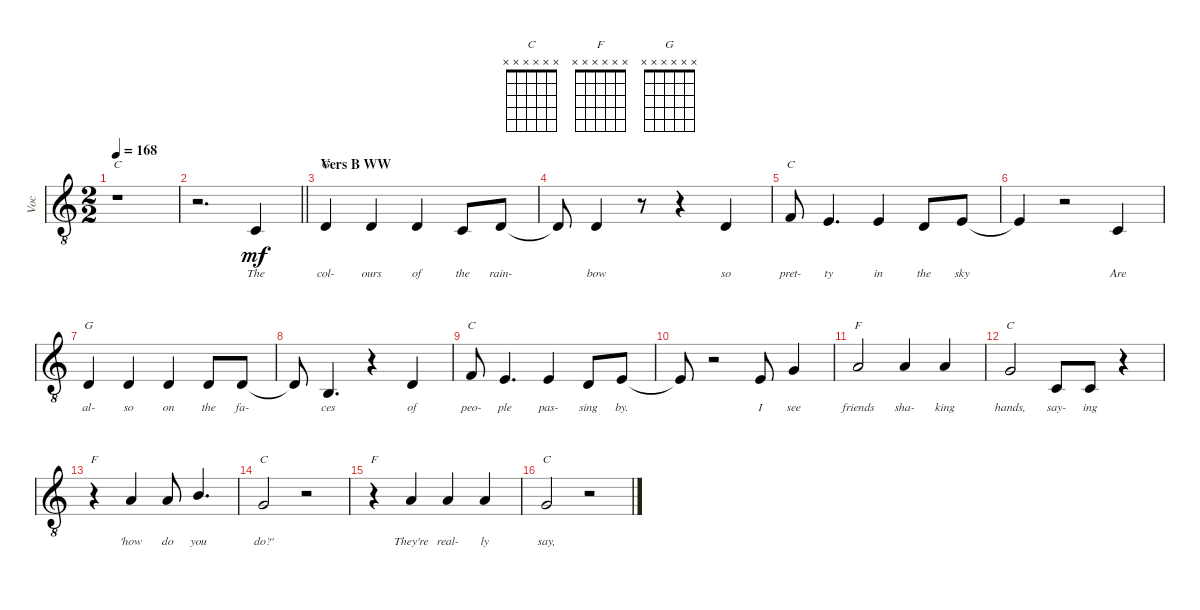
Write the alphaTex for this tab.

\bracketExtendMode groupsimilarinstruments
\multiTrackTrackNamePolicy hidden
\otherSystemsTrackNameOrientation horizontal
\track ("Vocals" "Voc") {instrument voiceoohs}
\staff {score}
\tuning (E4 B3 G3 D3 A2 E2)
\chord ("C" x x x x x x)
\chord ("F" x x x x x x)
\chord ("G" x x x x x x)
\ts (2 2)
\tempo 168
\clef g2
\ottava 8vb
\ks c
r.1{ch "C" dy mf beam Down} |
\barLineRight lightlight
r.2{d beam Down} 3.5.4{lyrics (0 "The") lyrics (1 "") lyrics (2 "") lyrics (3 "") lyrics (4 "") beam Up} |
\section ("" "Vers B WW")
0.4.4{ch "G" lyrics (0 "col-") lyrics (1 "") lyrics (2 "") lyrics (3 "") lyrics (4 "") beam Up} 0.4.4{lyrics (0 "ours") lyrics (1 "") lyrics (2 "") lyrics (3 "") lyrics (4 "") beam Up} 0.4.4{lyrics (0 "of") lyrics (1 "") lyrics (2 "") lyrics (3 "") lyrics (4 "") beam Up} 3.5.8{lyrics (0 "the") lyrics (1 "") lyrics (2 "") lyrics (3 "") lyrics (4 "") beam Up} 0.4.8{lyrics (0 "rain-") lyrics (1 "") lyrics (2 "") lyrics (3 "") lyrics (4 "") beam Up} |
0.4{t}.8{beam Up} 0.4.4{lyrics (0 "bow") lyrics (1 "") lyrics (2 "") lyrics (3 "") lyrics (4 "") beam Up} r.8{beam Up} r.4{beam Up} 5.5.4{lyrics (0 "so") lyrics (1 "") lyrics (2 "") lyrics (3 "") lyrics (4 "") beam Up} |
3.4.8{ch "C" lyrics (0 "pret-") lyrics (1 "") lyrics (2 "") lyrics (3 "") lyrics (4 "") beam Up} 2.4.4{d lyrics (0 "ty") lyrics (1 "") lyrics (2 "") lyrics (3 "") lyrics (4 "") beam Up} 2.4.4{lyrics (0 "in") lyrics (1 "") lyrics (2 "") lyrics (3 "") lyrics (4 "") beam Up} 0.4.8{lyrics (0 "the") lyrics (1 "") lyrics (2 "") lyrics (3 "") lyrics (4 "") beam Up} 2.4.8{lyrics (0 "sky") lyrics (1 "") lyrics (2 "") lyrics (3 "") lyrics (4 "") beam Up} |
2.4{t}.4{beam Up} r.2{beam Up} 3.5.4{lyrics (0 "Are") lyrics (1 "") lyrics (2 "") lyrics (3 "") lyrics (4 "") beam Up} |
0.4.4{ch "G" lyrics (0 "al-") lyrics (1 "") lyrics (2 "") lyrics (3 "") lyrics (4 "") beam Up} 0.4.4{lyrics (0 "so") lyrics (1 "") lyrics (2 "") lyrics (3 "") lyrics (4 "") beam Up} 0.4.4{lyrics (0 "on") lyrics (1 "") lyrics (2 "") lyrics (3 "") lyrics (4 "") beam Up} 0.4.8{lyrics (0 "the") lyrics (1 "") lyrics (2 "") lyrics (3 "") lyrics (4 "") beam Up} 0.4.8{lyrics (0 "fa-") lyrics (1 "") lyrics (2 "") lyrics (3 "") lyrics (4 "") beam Up} |
0.4{t}.8{beam Up} 2.5.4{d lyrics (0 "ces") lyrics (1 "") lyrics (2 "") lyrics (3 "") lyrics (4 "") beam Up} r.4{beam Up} 5.5.4{lyrics (0 "of") lyrics (1 "") lyrics (2 "") lyrics (3 "") lyrics (4 "") beam Up} |
3.4.8{ch "C" lyrics (0 "peo-") lyrics (1 "") lyrics (2 "") lyrics (3 "") lyrics (4 "") beam Up} 2.4.4{d lyrics (0 "ple") lyrics (1 "") lyrics (2 "") lyrics (3 "") lyrics (4 "") beam Up} 2.4.4{lyrics (0 "pas-") lyrics (1 "") lyrics (2 "") lyrics (3 "") lyrics (4 "") beam Up} 0.4.8{lyrics (0 "sing") lyrics (1 "") lyrics (2 "") lyrics (3 "") lyrics (4 "") beam Up} 2.4.8{lyrics (0 "by.") lyrics (1 "") lyrics (2 "") lyrics (3 "") lyrics (4 "") beam Up} |
2.4{t}.8{beam Up} r.2{beam Up} 2.4.8{lyrics (0 "I") lyrics (1 "") lyrics (2 "") lyrics (3 "") lyrics (4 "") beam Up} 0.3.4{lyrics (0 "see") lyrics (1 "") lyrics (2 "") lyrics (3 "") lyrics (4 "") beam Up} |
2.3.2{ch "F" lyrics (0 "friends") lyrics (1 "") lyrics (2 "") lyrics (3 "") lyrics (4 "") beam Up} 2.3.4{lyrics (0 "sha-") lyrics (1 "") lyrics (2 "") lyrics (3 "") lyrics (4 "") beam Up} 2.3.4{lyrics (0 "king") lyrics (1 "") lyrics (2 "") lyrics (3 "") lyrics (4 "") beam Up} |
0.3.2{ch "C" lyrics (0 "hands,") lyrics (1 "") lyrics (2 "") lyrics (3 "") lyrics (4 "") beam Up} 3.5.8{lyrics (0 "say-") lyrics (1 "") lyrics (2 "") lyrics (3 "") lyrics (4 "") beam Up} 3.5.8{lyrics (0 "ing") lyrics (1 "") lyrics (2 "") lyrics (3 "") lyrics (4 "") beam Up} r.4{beam Up} |
\scale
0.166667 r.4{ch "F" beam Down} 2.3.4{lyrics (0 "'how") lyrics (1 "") lyrics (2 "") lyrics (3 "") lyrics (4 "") beam Up} 2.3.8{lyrics (0 "do") lyrics (1 "") lyrics (2 "") lyrics (3 "") lyrics (4 "") beam Up} 0.2.4{d lyrics (0 "you") lyrics (1 "") lyrics (2 "") lyrics (3 "") lyrics (4 "") beam Up} |
\scale
0.0754377 0.3.2{ch "C" lyrics (0 "do?'") lyrics (1 "") lyrics (2 "") lyrics (3 "") lyrics (4 "") beam Up} r.2{beam Up} |
\scale
0.216229 r.4{ch "F" beam Down} 2.3.4{lyrics (0 "They're") lyrics (1 "") lyrics (2 "") lyrics (3 "") lyrics (4 "") beam Up} 2.3.4{lyrics (0 "real-") lyrics (1 "") lyrics (2 "") lyrics (3 "") lyrics (4 "") beam Up} 2.3.4{lyrics (0 "ly") lyrics (1 "") lyrics (2 "") lyrics (3 "") lyrics (4 "") beam Up} |
\scale
0.0761494 0.3.2{ch "C" lyrics (0 "say,") lyrics (1 "") lyrics (2 "") lyrics (3 "") lyrics (4 "") beam Up} r.2{beam Up}
